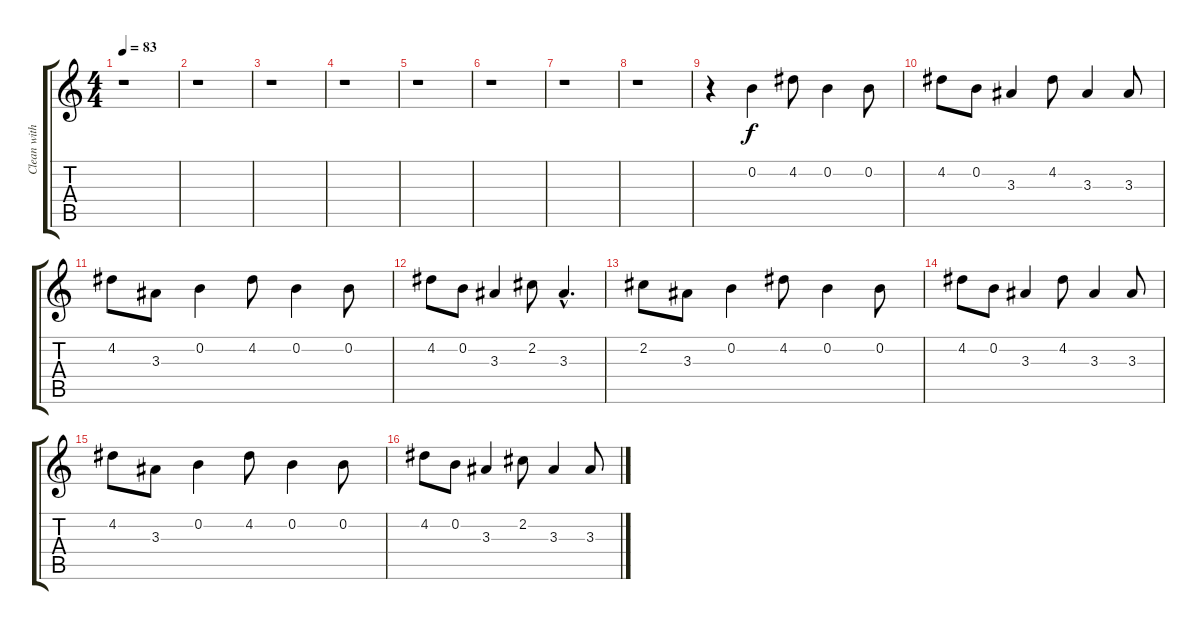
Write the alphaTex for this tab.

\track ("Clean with Delay" "Clean with") {instrument electricguitarmuted}
\staff {score tabs}
\tuning (E4 B3 G3 D3 A2 E2) {hide}
\ts (4 4)
\tempo 83
\clef g2
\ks c
r.1{dy f} |
r.1 |
r.1 |
r.1 |
r.1 |
r.1 |
r.1 |
r.1 |
r.4 0.2.4 4.2.8 0.2.4 0.2.8 |
4.2.8 0.2.8 3.3.4 4.2.8 3.3.4 3.3.8 |
4.2.8 3.3.8 0.2.4 4.2.8 0.2.4 0.2.8 |
4.2.8 0.2.8 3.3.4 2.2.8 3.3{hac}.4{d} |
2.2.8 3.3.8 0.2.4 4.2.8 0.2.4 0.2.8 |
4.2.8 0.2.8 3.3.4 4.2.8 3.3.4 3.3.8 |
4.2.8 3.3.8 0.2.4 4.2.8 0.2.4 0.2.8 |
4.2.8 0.2.8 3.3.4 2.2.8 3.3.4 3.3.8
